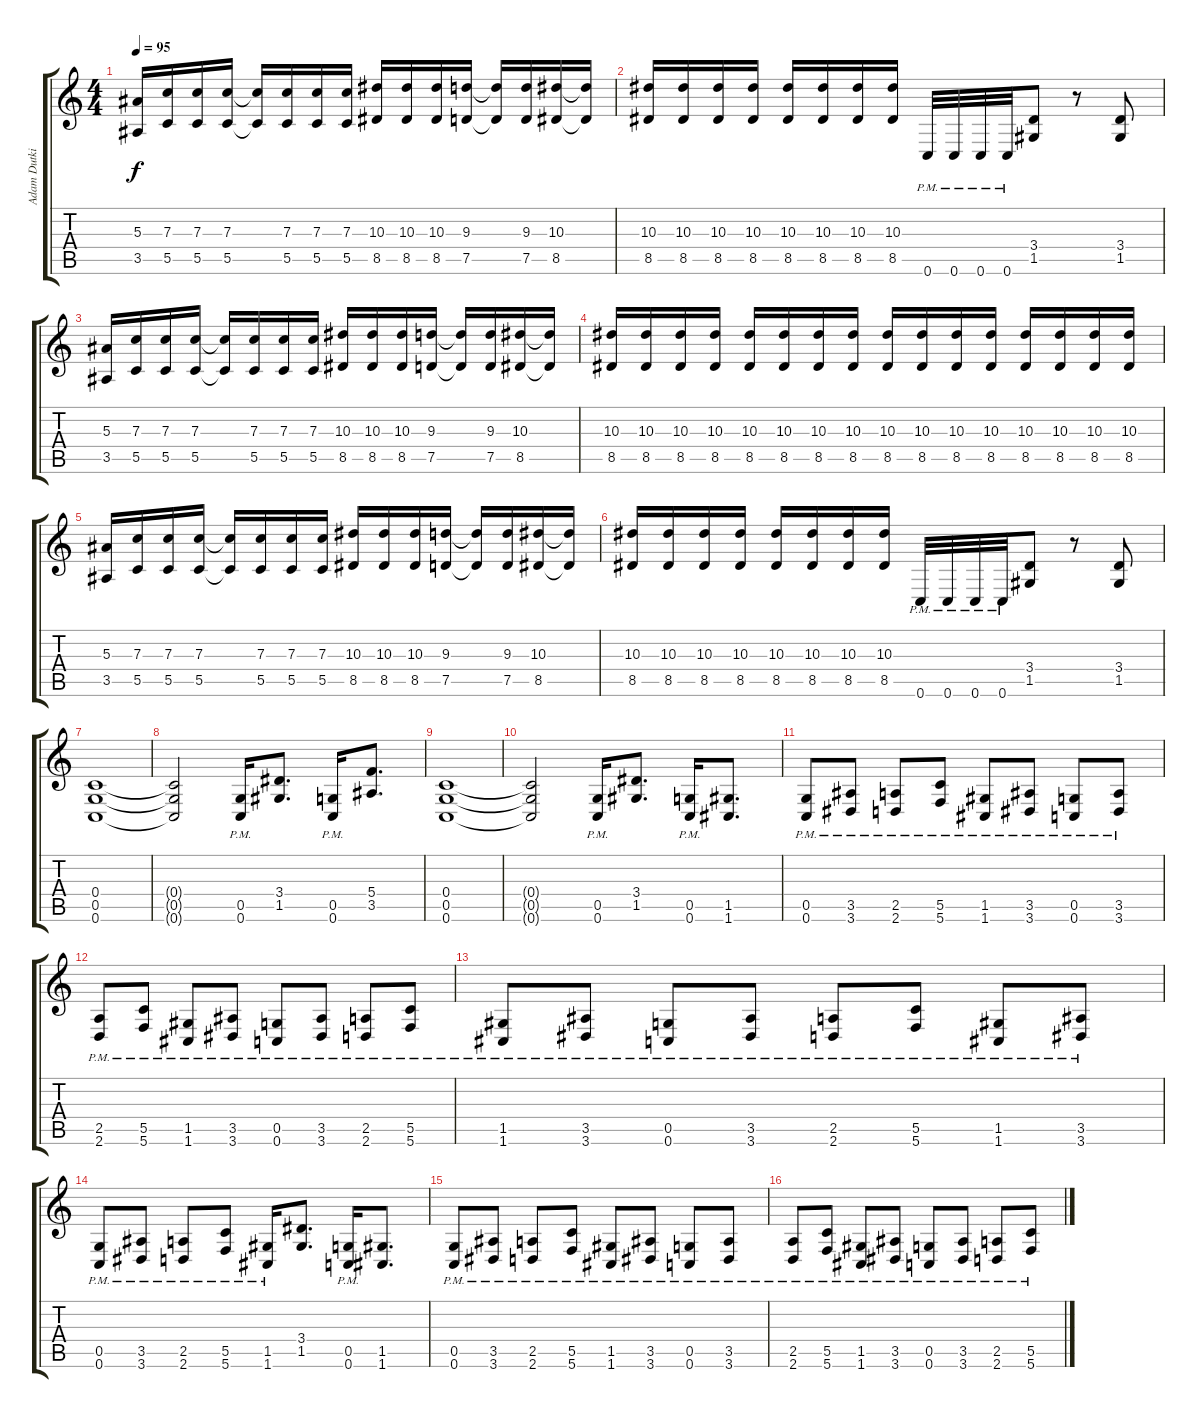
\track ("Adam Dutkiewicz" "Adam Dutki") {instrument overdrivenguitar}
\staff {score tabs}
\tuning (D4 A3 F3 C3 G2 C2) {hide}
\ts (4 4)
\tempo 95
\clef g2
\ks c
(5.3 3.5).16{dy f} (7.3 5.5).16 (7.3 5.5).16 (7.3 5.5).16 (7.3{t} 5.5{t}).16 (7.3 5.5).16 (7.3 5.5).16 (7.3 5.5).16 (10.3 8.5).16 (10.3 8.5).16 (10.3 8.5).16 (9.3 7.5).16 (9.3{t} 7.5{t}).16 (9.3 7.5).16 (10.3 8.5).16 (10.3{t} 8.5{t}).16 |
(10.3 8.5).16 (10.3 8.5).16 (10.3 8.5).16 (10.3 8.5).16 (10.3 8.5).16 (10.3 8.5).16 (10.3 8.5).16 (10.3 8.5).16 0.6{pm}.32 0.6{pm}.32 0.6{pm}.32 0.6{pm}.32 (3.4 1.5).8 r.8 (3.4 1.5).8 |
(5.3 3.5).16 (7.3 5.5).16 (7.3 5.5).16 (7.3 5.5).16 (7.3{t} 5.5{t}).16 (7.3 5.5).16 (7.3 5.5).16 (7.3 5.5).16 (10.3 8.5).16 (10.3 8.5).16 (10.3 8.5).16 (9.3 7.5).16 (9.3{t} 7.5{t}).16 (9.3 7.5).16 (10.3 8.5).16 (10.3{t} 8.5{t}).16 |
(10.3 8.5).16 (10.3 8.5).16 (10.3 8.5).16 (10.3 8.5).16 (10.3 8.5).16 (10.3 8.5).16 (10.3 8.5).16 (10.3 8.5).16 (10.3 8.5).16 (10.3 8.5).16 (10.3 8.5).16 (10.3 8.5).16 (10.3 8.5).16 (10.3 8.5).16 (10.3 8.5).16 (10.3 8.5).16 |
(5.3 3.5).16 (7.3 5.5).16 (7.3 5.5).16 (7.3 5.5).16 (7.3{t} 5.5{t}).16 (7.3 5.5).16 (7.3 5.5).16 (7.3 5.5).16 (10.3 8.5).16 (10.3 8.5).16 (10.3 8.5).16 (9.3 7.5).16 (9.3{t} 7.5{t}).16 (9.3 7.5).16 (10.3 8.5).16 (10.3{t} 8.5{t}).16 |
(10.3 8.5).16 (10.3 8.5).16 (10.3 8.5).16 (10.3 8.5).16 (10.3 8.5).16 (10.3 8.5).16 (10.3 8.5).16 (10.3 8.5).16 0.6{pm}.32 0.6{pm}.32 0.6{pm}.32 0.6{pm}.32 (3.4 1.5).8 r.8 (3.4 1.5).8 |
(0.4 0.5 0.6).1 |
(0.4{t} 0.5{t} 0.6{t}).2 (0.5{pm} 0.6{pm}).16 (3.4 1.5).8{d} (0.5{pm} 0.6{pm}).16 (5.4 3.5).8{d} |
(0.4 0.5 0.6).1 |
(0.4{t} 0.5{t} 0.6{t}).2 (0.5{pm} 0.6{pm}).16 (3.4 1.5).8{d} (0.5{pm} 0.6{pm}).16 (1.5 1.6).8{d} |
(0.5{pm} 0.6{pm}).8 (3.5{pm} 3.6{pm}).8 (2.5{pm} 2.6{pm}).8 (5.5{pm} 5.6{pm}).8 (1.5{pm} 1.6{pm}).8 (3.5{pm} 3.6{pm}).8 (0.5{pm} 0.6{pm}).8 (3.5{pm} 3.6{pm}).8 |
(2.5{pm} 2.6{pm}).8 (5.5{pm} 5.6{pm}).8 (1.5{pm} 1.6{pm}).8 (3.5{pm} 3.6{pm}).8 (0.5{pm} 0.6{pm}).8 (3.5{pm} 3.6{pm}).8 (2.5{pm} 2.6{pm}).8 (5.5{pm} 5.6{pm}).8 |
(1.5{pm} 1.6{pm}).8 (3.5{pm} 3.6{pm}).8 (0.5{pm} 0.6{pm}).8 (3.5{pm} 3.6{pm}).8 (2.5{pm} 2.6{pm}).8 (5.5{pm} 5.6{pm}).8 (1.5{pm} 1.6{pm}).8 (3.5{pm} 3.6{pm}).8 |
(0.5{pm} 0.6{pm}).8 (3.5{pm} 3.6{pm}).8 (2.5{pm} 2.6{pm}).8 (5.5{pm} 5.6{pm}).8 (1.5{pm} 1.6{pm}).16 (3.4 1.5).8{d} (0.5{pm} 0.6{pm}).16 (1.5 1.6).8{d} |
(0.5{pm} 0.6{pm}).8 (3.5{pm} 3.6{pm}).8 (2.5{pm} 2.6{pm}).8 (5.5{pm} 5.6{pm}).8 (1.5{pm} 1.6{pm}).8 (3.5{pm} 3.6{pm}).8 (0.5{pm} 0.6{pm}).8 (3.5{pm} 3.6{pm}).8 |
(2.5{pm} 2.6{pm}).8 (5.5{pm} 5.6{pm}).8 (1.5{pm} 1.6{pm}).8 (3.5{pm} 3.6{pm}).8 (0.5{pm} 0.6{pm}).8 (3.5{pm} 3.6{pm}).8 (2.5{pm} 2.6{pm}).8 (5.5{pm} 5.6{pm}).8
